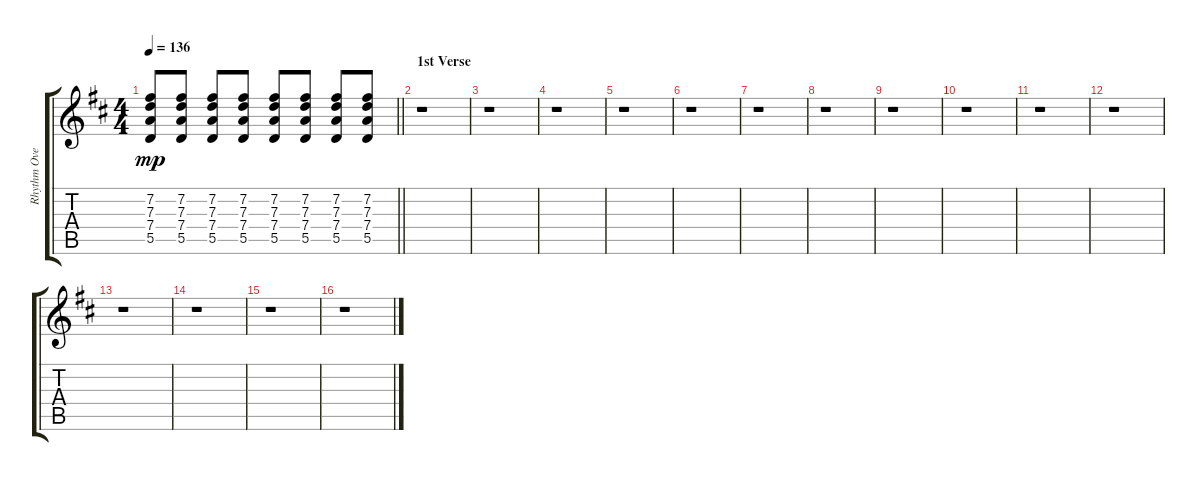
\track ("Rhythm Overdub" "Rhythm Ove") {instrument distortionguitar}
\staff {score tabs}
\tuning (E4 B3 G3 D3 A2 E2) {hide}
\ts (4 4)
\tempo 136
\clef g2
\barLineRight lightlight
\ks d
(7.2 7.3 7.4 5.5).8{dy mp} (7.2 7.3 7.4 5.5).8 (7.2 7.3 7.4 5.5).8 (7.2 7.3 7.4 5.5).8 (7.2 7.3 7.4 5.5).8 (7.2 7.3 7.4 5.5).8 (7.2 7.3 7.4 5.5).8 (7.2 7.3 7.4 5.5).8 |
\section ("" "1st Verse")
r.1 |
r.1 |
r.1 |
r.1 |
r.1 |
r.1 |
r.1 |
r.1 |
r.1 |
r.1 |
r.1 |
r.1 |
r.1 |
r.1 |
r.1
